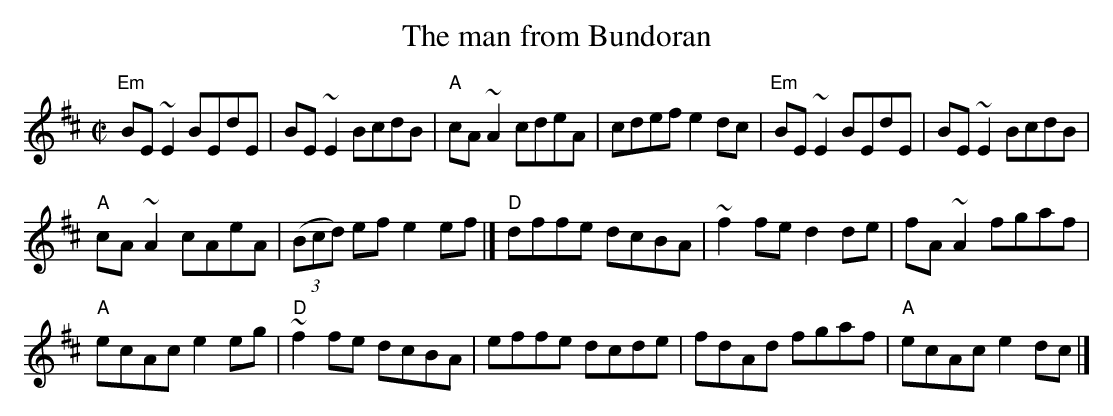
X:1
T:The man from Bundoran
M:C|
L:1/8
K:D
"Em"BE~E2 BEdE|BE~E2 BcdB|"A"cA~A2 cdeA|cdef e2dc|\
"Em"BE~E2 BEdE|BE~E2 BcdB|
"A"cA~A2 cAeA|(3(Bcd) ef e2ef|]\
"D"dffe dcBA|~f2fe d2de|fA~A2 fgaf|
"A"ecAc e2eg|"D"~f2fe dcBA|effe dcde|fdAd fgaf|"A"ecAc e2dc|]
